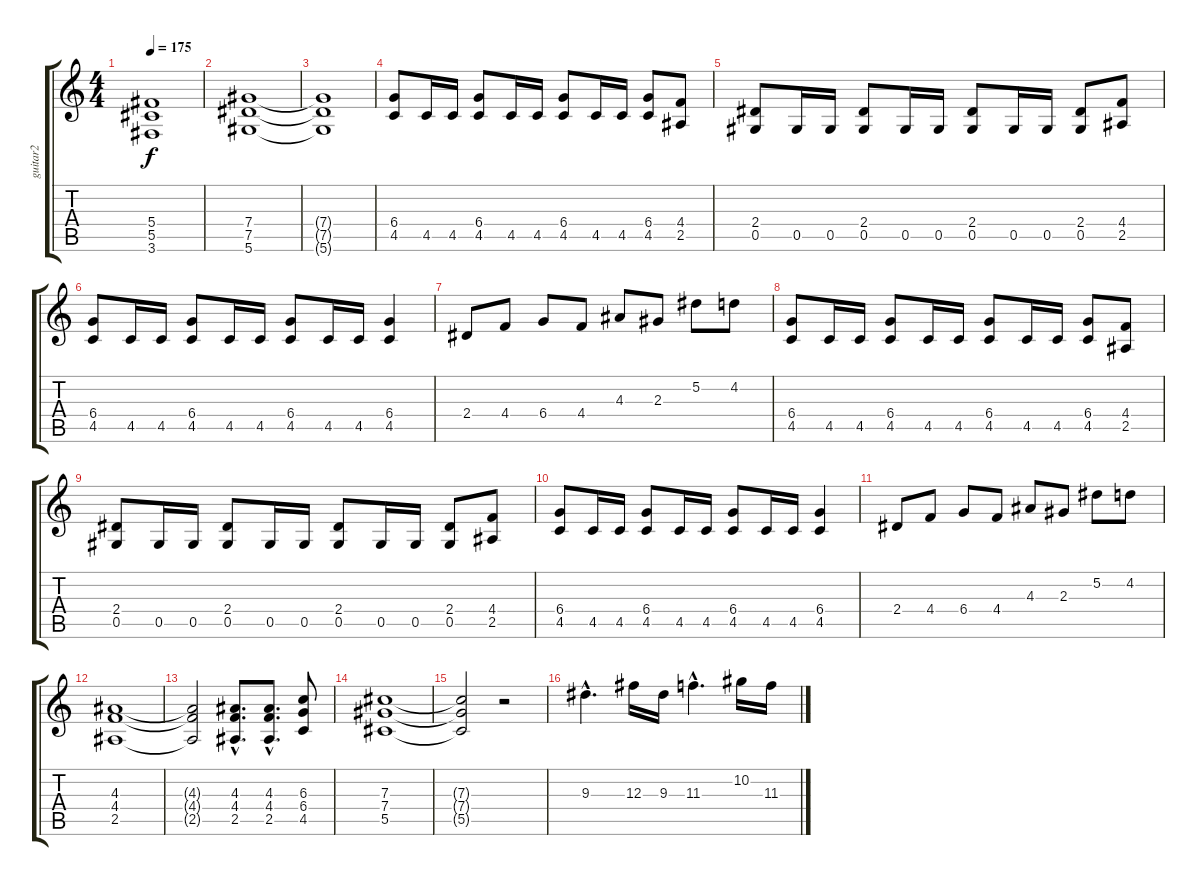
\track ("guitar2" "guitar2") {instrument distortionguitar}
\staff {score tabs}
\tuning (Eb4 Bb3 Gb3 Db3 Ab2 Eb2) {hide}
\ts (4 4)
\tempo 175
\clef g2
\ks c
(5.4{t} 5.5{t} 3.6{t}).1{dy f} |
(7.4 7.5 5.6).1 |
(7.4{t} 7.5{t} 5.6{t}).1 |
(6.4 4.5).8 4.5.16 4.5.16 (6.4 4.5).8 4.5.16 4.5.16 (6.4 4.5).8 4.5.16 4.5.16 (6.4 4.5).8 (4.4 2.5).8 |
(2.4 0.5).8 0.5.16 0.5.16 (2.4 0.5).8 0.5.16 0.5.16 (2.4 0.5).8 0.5.16 0.5.16 (2.4 0.5).8 (4.4 2.5).8 |
(6.4 4.5).8 4.5.16 4.5.16 (6.4 4.5).8 4.5.16 4.5.16 (6.4 4.5).8 4.5.16 4.5.16 (6.4 4.5).4 |
2.4.8 4.4.8 6.4.8 4.4.8 4.3.8 2.3.8 5.2.8 4.2.8 |
(6.4 4.5).8 4.5.16 4.5.16 (6.4 4.5).8 4.5.16 4.5.16 (6.4 4.5).8 4.5.16 4.5.16 (6.4 4.5).8 (4.4 2.5).8 |
(2.4 0.5).8 0.5.16 0.5.16 (2.4 0.5).8 0.5.16 0.5.16 (2.4 0.5).8 0.5.16 0.5.16 (2.4 0.5).8 (4.4 2.5).8 |
(6.4 4.5).8 4.5.16 4.5.16 (6.4 4.5).8 4.5.16 4.5.16 (6.4 4.5).8 4.5.16 4.5.16 (6.4 4.5).4 |
2.4.8 4.4.8 6.4.8 4.4.8 4.3.8 2.3.8 5.2.8 4.2.8 |
(4.3 4.4 2.5).1 |
(4.3{t} 4.4{t} 2.5{t}).2 (4.3{hac} 4.4{hac} 2.5{hac}).8{d} (4.3{hac} 4.4{hac} 2.5{hac}).8{d} (6.3 6.4 4.5).8 |
(7.3 7.4 5.5).1 |
(7.3{t} 7.4{t} 5.5{t}).2 r.2 |
9.3{hac}.4{d} 12.3.16 9.3.16 11.3{hac}.4{d} 10.2.16 11.3.16
